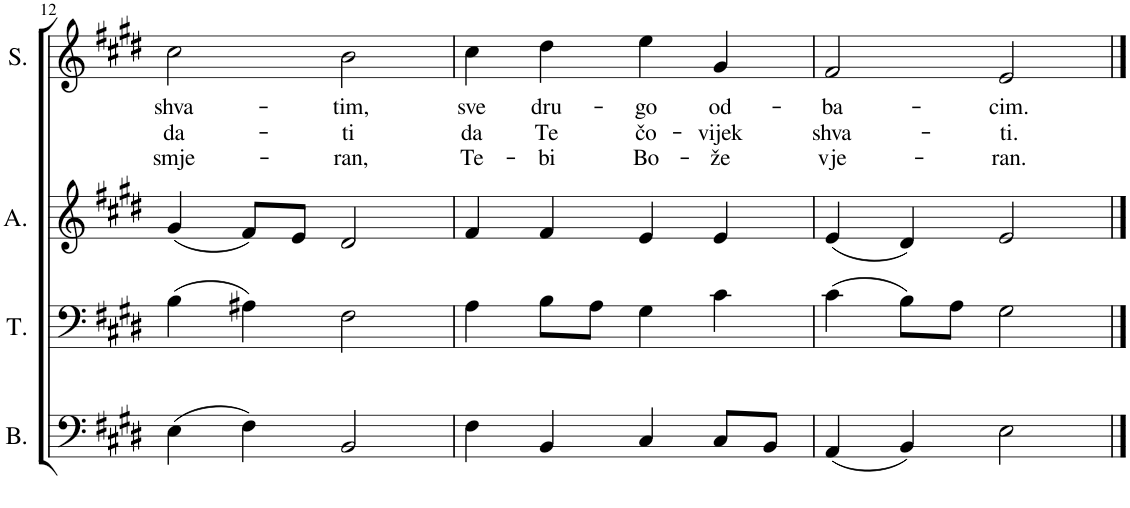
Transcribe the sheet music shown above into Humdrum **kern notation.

**kern	**kern	**kern	**kern	**text	**text	**text
*part4	*part3	*part2	*part1	*part1	*part1	*part1
*staff4	*staff3	*staff2	*staff1	*staff1	*staff1	*staff1
*I"Bass	*I"Tenor	*I"Alto	*I"Soprano	*	*	*
*I'B.	*I'T.	*I'A.	*I'S.	*	*	*
!!LO:PB:g=z
*clefF4	*clefF4	*clefG2	*clefG2	*	*	*
*k[f#c#g#d#]	*k[f#c#g#d#]	*k[f#c#g#d#]	*k[f#c#g#d#]	*	*	*
*M4/4	*M4/4	*M4/4	*M4/4	*	*	*
*met(c)	*met(c)	*met(c)	*met(c)	*	*	*
=12	=12	=12	=12	=12	=12	=12
!	!	!	!	!LO:LY:b	!LO:LY:b	!LO:LY:b
(4E\	(4B\	(4g#/	2cc#\	shva-	da-	smje-
4F#\)	4A#X\)	8f#/L)	.	.	.	.
.	.	8e/J	.	.	.	.
!	!	!	!	!LO:LY:b	!LO:LY:b	!LO:LY:b
2BB/	2F#\	2d#/	2b\	-tim,	ti	-ran,
=13	=13	=13	=13	=13	=13	=13
!	!	!	!	!LO:LY:b	!LO:LY:b	!LO:LY:b
4F#\	4A\	4f#/	4cc#\	sve	da	Te-
!	!	!	!	!LO:LY:b	!LO:LY:b	!LO:LY:b
4BB/	8B\L	4f#/	4dd#\	dru-	Te	-bi
.	8A\J	.	.	.	.	.
!	!	!	!	!LO:LY:b	!LO:LY:b	!LO:LY:b
4C#/	4G#\	4e/	4ee\	-go	čo-	Bo-
!	!	!	!	!LO:LY:b	!LO:LY:b	!LO:LY:b
8C#/L	4c#\	4e/	4g#/	od-	-vijek	-že
8BB/J	.	.	.	.	.	.
=14	=14	=14	=14	=14	=14	=14
!	!	!	!	!LO:LY:b	!LO:LY:b	!LO:LY:b
(4AA/	(4c#\	(4e/	2f#/	-ba-	shva-	vje-
4BB/)	8B\L)	4d#/)	.	.	.	.
.	8A\J	.	.	.	.	.
!	!	!	!	!LO:LY:b	!LO:LY:b	!LO:LY:b
2E\	2G#\	2e/	2e/	-cim.	-ti.	-ran.
==	==	==	==	==	==	==
*-	*-	*-	*-	*-	*-	*-
